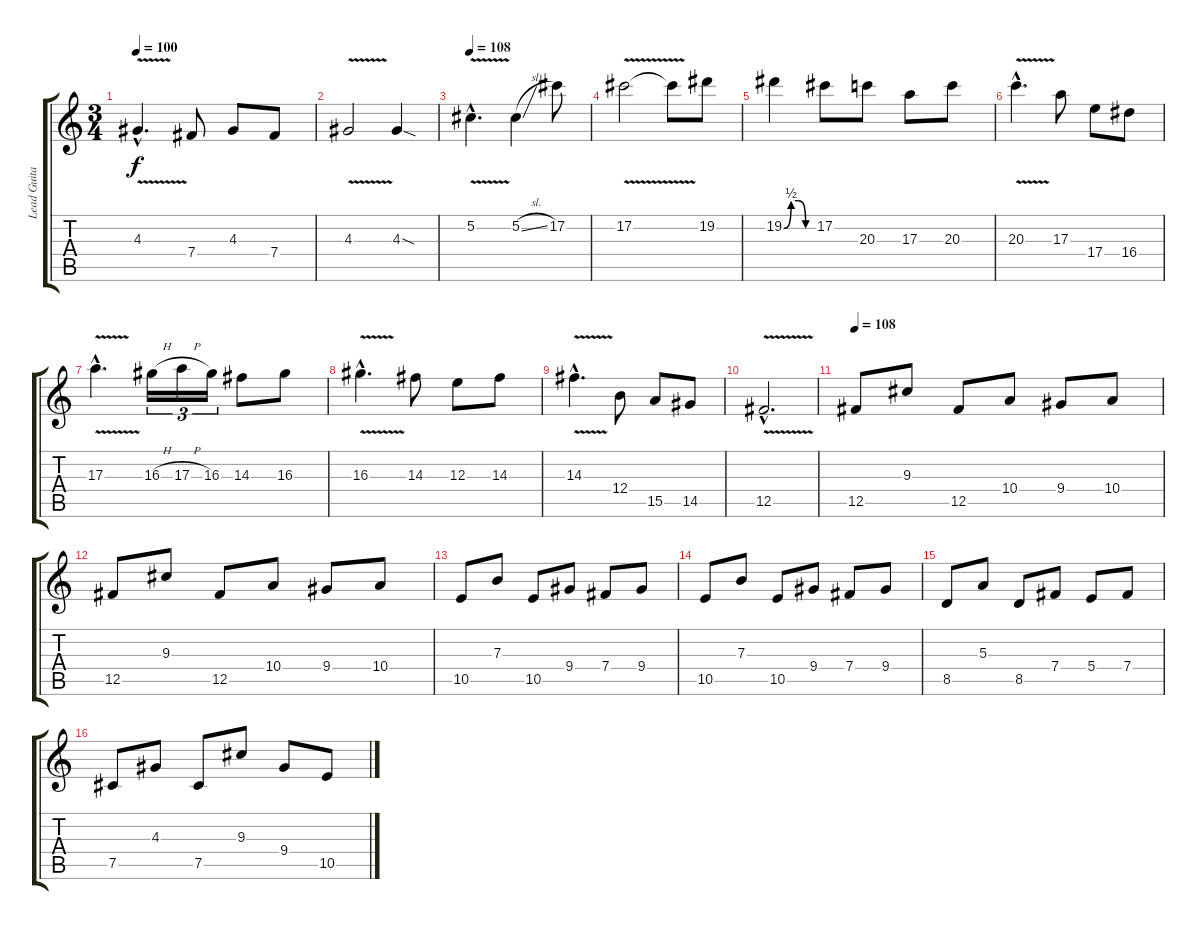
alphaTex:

\track ("Lead Guitar" "Lead Guita") {instrument distortionguitar}
\staff {score tabs}
\tuning (C4 Ab3 E3 B2 Gb2 Db2) {hide}
\ts (3 4)
\tempo 100
\clef g2
\ks c
4.3{v hac}.4{d dy f} 7.4.8 4.3.8 7.4.8 |
4.3{v}.2 4.3{sod}.4 |
\tempo 108
5.2{v hac}.4{d} 5.2{sl}.4 17.2.8 |
17.2{v}.2 17.2{t}.8 19.2.8 |
19.2{be (custom 0 0 15 2 30 2 45 0 60 0)}.4 17.2.8 20.3.8 17.3.8 20.3.8 |
20.3{v hac}.4{d} 17.3.8 17.4.8 16.4.8 |
17.3{v hac}.4{d} 16.3{h}.16{tu (3 2)} 17.3{h}.16{tu (3 2)} 16.3.16{tu (3 2)} 14.3.8 16.3.8 |
16.3{v hac}.4{d} 14.3.8 12.3.8 14.3.8 |
14.3{v hac}.4{d} 12.4.8 15.5.8 14.5.8 |
12.5{v hac}.2{d} |
\tempo 108
12.5.8 9.3.8 12.5.8 10.4.8 9.4.8 10.4.8 |
12.5.8 9.3.8 12.5.8 10.4.8 9.4.8 10.4.8 |
10.5.8 7.3.8 10.5.8 9.4.8 7.4.8 9.4.8 |
10.5.8 7.3.8 10.5.8 9.4.8 7.4.8 9.4.8 |
8.5.8 5.3.8 8.5.8 7.4.8 5.4.8 7.4.8 |
7.5.8 4.3.8 7.5.8 9.3.8 9.4.8 10.5.8
